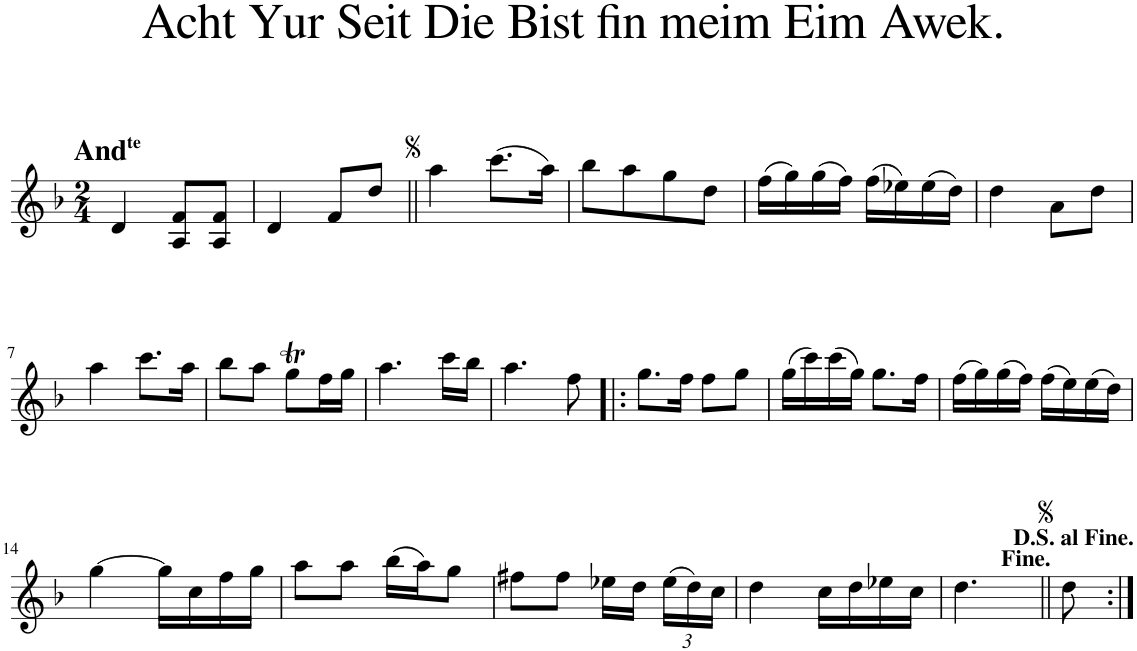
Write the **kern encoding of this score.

**kern
*part1
*staff1
*I"Piano
*I'Pno.
*clefG2
*k[b-]
*d:
*M2/4
=1
!LO:TX:a:B:t=And
!LO:TX:a:t=te
4d/
8A/ 8f/L
8A/ 8f/J
=2
4d/
8f/L
8dd/J
=3||
4aa\
(8.ccc\L
16aa\Jk)
=4
8bb-\L
8aa\
8gg\
8dd\J
=5
(16ff\LL
16gg\)
(16gg\
16ff\JJ)
(16ff\LL
16ee-X\)
(16ee-\
16dd\JJ)
=6
4dd\
8a\L
8dd\J
!!LO:LB:g=z
=7
4aa\
8.ccc\L
16aa\Jk
=8
8bb-\L
8aa\J
8ggT\L
16ff\L
16gg\JJ
=9
4.aa\
16ccc\LL
16bb-\JJ
=10
4.aa\
8ff\
=11!|:
8.gg\L
16ff\Jk
8ff\L
8gg\J
=12
(16gg\LL
16ccc\)
(16ccc\
16gg\JJ)
8.gg\L
16ff\Jk
=13
(16ff\LL
16gg\)
(16gg\
16ff\JJ)
(16ff\LL
16ee\)
(16ee\
16dd\JJ)
!!LO:LB:g=z
=14
[4gg\
16gg\LL]
16cc\
16ff\
16gg\JJ
=15
8aa\L
8aa\J
(16bb-\LL
16aa\J)
8gg\J
=16
8ff#X\L
8ff#\J
16ee-X\LL
16dd\JJ
*Xbrackettup
(24ee-\LL
24dd\)
24cc\JJ
=17
4dd\
16cc\LL
16dd\
16ee-X\
16cc\JJ
=18
4.dd\
=18X1||
8dd\
=:|!
*-
